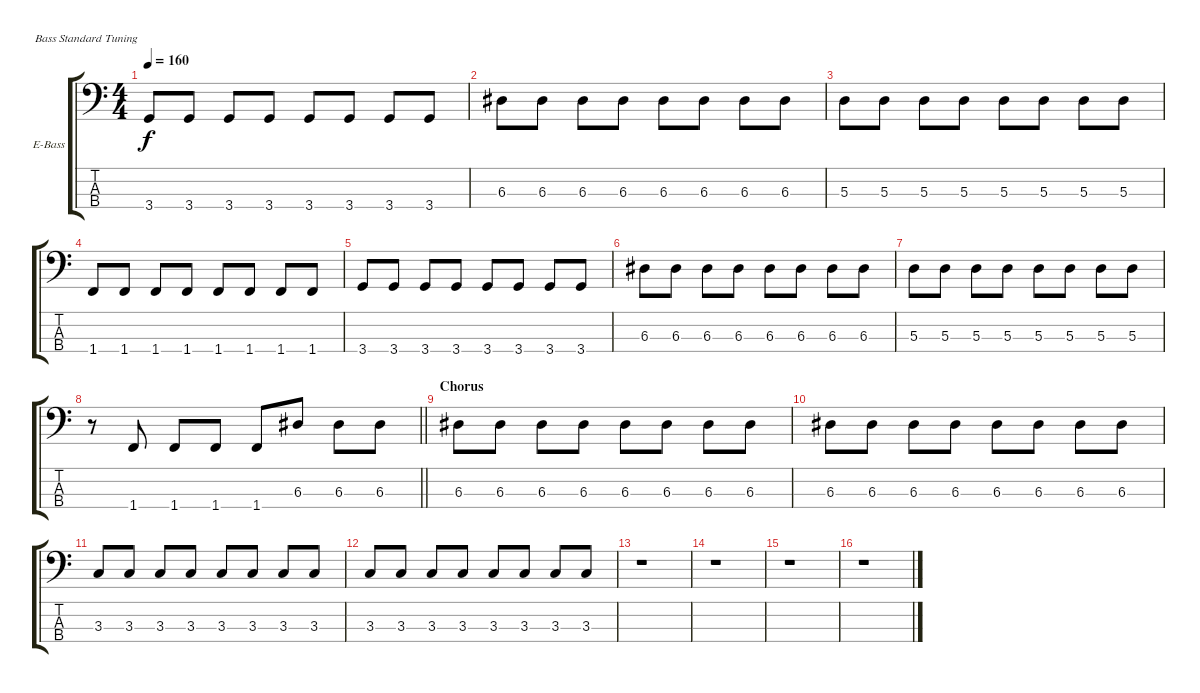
\bracketExtendMode groupsimilarinstruments
\firstSystemTrackNameOrientation horizontal
\otherSystemsTrackNameOrientation horizontal
\track ("Electric Bass" "E-Bass") {instrument electricbassfinger}
\staff {score tabs}
\tuning (G2 D2 A1 E1)
\ts (4 4)
\tempo 160
\clef f4
\scale
0.333333
\ks c
3.4.8{dy f} 3.4.8 3.4.8 3.4.8 3.4.8 3.4.8 3.4.8 3.4.8 |
\scale
0.333333 6.3.8 6.3.8 6.3.8 6.3.8 6.3.8 6.3.8 6.3.8 6.3.8 |
\scale
0.333333 5.3.8 5.3.8 5.3.8 5.3.8 5.3.8 5.3.8 5.3.8 5.3.8 |
\scale
0.333333 1.4.8 1.4.8 1.4.8 1.4.8 1.4.8 1.4.8 1.4.8 1.4.8 |
\scale
0.333333 3.4.8 3.4.8 3.4.8 3.4.8 3.4.8 3.4.8 3.4.8 3.4.8 |
\scale
0.333333 6.3.8 6.3.8 6.3.8 6.3.8 6.3.8 6.3.8 6.3.8 6.3.8 |
\scale
0.333333 5.3.8 5.3.8 5.3.8 5.3.8 5.3.8 5.3.8 5.3.8 5.3.8 |
\scale
0.333333
\barLineRight lightlight
r.8 1.4.8 1.4.8 1.4.8 1.4.8 6.3.8 6.3.8 6.3.8 |
\section ("" "Chorus")
\scale
0.333333 6.3.8 6.3.8 6.3.8 6.3.8 6.3.8 6.3.8 6.3.8 6.3.8 |
\scale
0.333333 6.3.8 6.3.8 6.3.8 6.3.8 6.3.8 6.3.8 6.3.8 6.3.8 |
\scale
0.333333 3.3.8 3.3.8 3.3.8 3.3.8 3.3.8 3.3.8 3.3.8 3.3.8 |
\scale
0.333333 3.3.8 3.3.8 3.3.8 3.3.8 3.3.8 3.3.8 3.3.8 3.3.8 |
\scale
0.333333 r.1 |
\scale
0.333333 r.1 |
\scale
0.333333 r.1 |
\scale
0.333333 r.1
